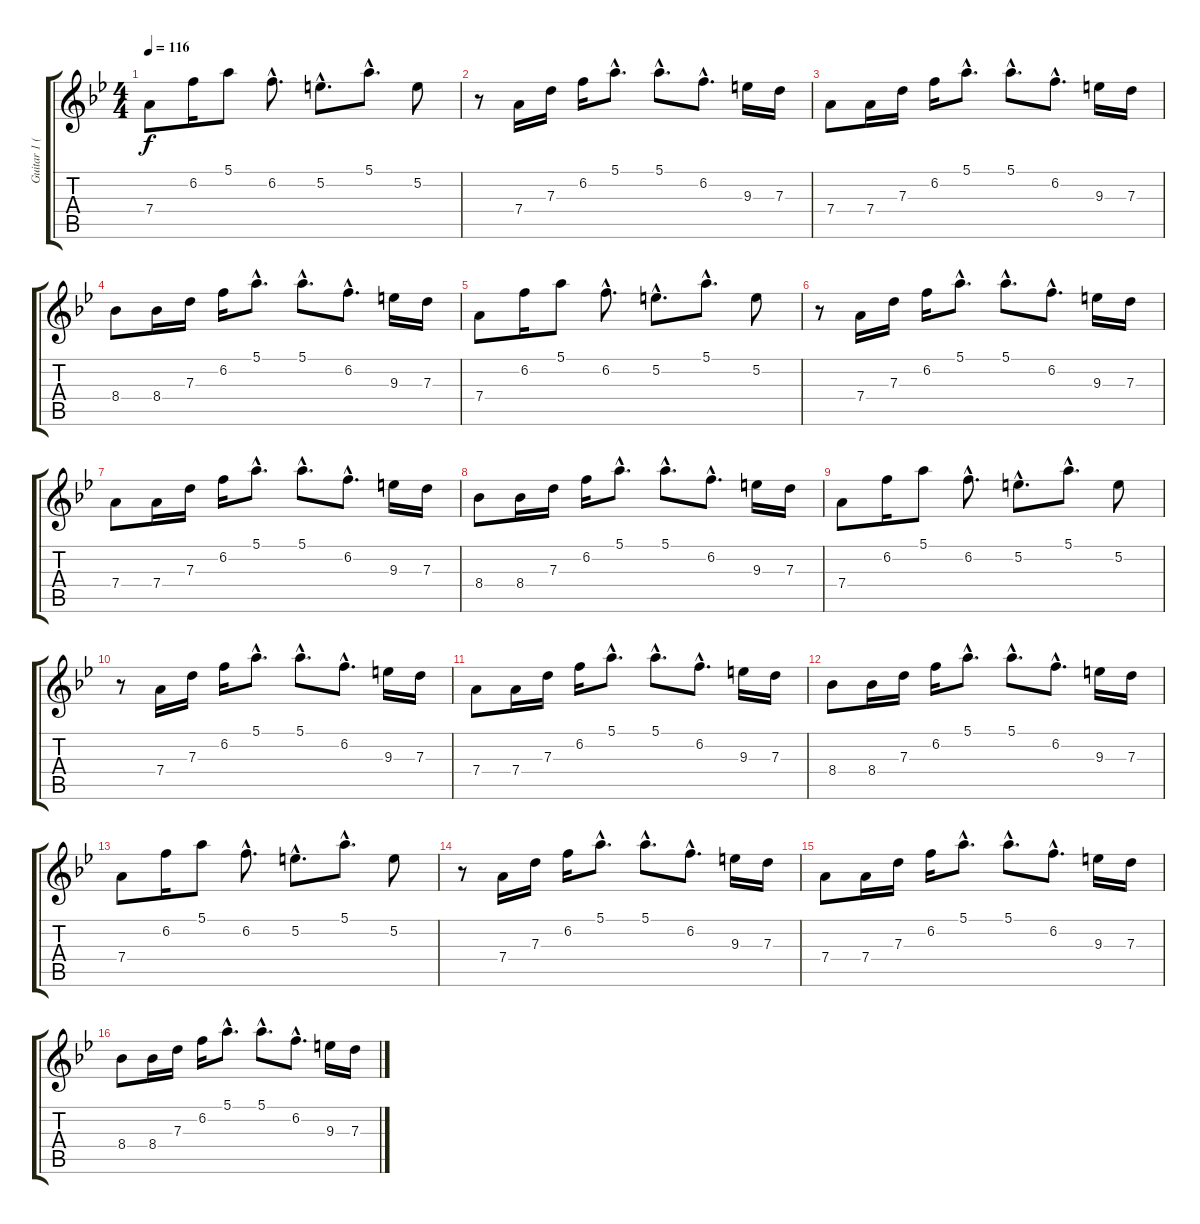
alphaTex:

\track ("Guitar 1 (Hogson)" "Guitar 1 (") {instrument electricguitarjazz}
\staff {score tabs}
\tuning (E4 B3 G3 D3 A2 E2) {hide}
\ts (4 4)
\tempo 116
\clef g2
\ks bb
7.4.8{dy f} 6.2.16 5.1.8 6.2{hac}.8{d} 5.2{hac}.8{d} 5.1{hac}.8{d} 5.2.8 |
r.8{volume 13 instrument distortionguitar} 7.4.16 7.3.16 6.2.16 5.1{hac}.8{d} 5.1{hac}.8{d} 6.2{hac}.8{d} 9.3.16 7.3.16 |
7.4.8 7.4.16 7.3.16 6.2.16 5.1{hac}.8{d} 5.1{hac}.8{d} 6.2{hac}.8{d} 9.3.16 7.3.16 |
8.4.8 8.4.16 7.3.16 6.2.16 5.1{hac}.8{d} 5.1{hac}.8{d} 6.2{hac}.8{d} 9.3.16 7.3.16 |
7.4.8 6.2.16 5.1.8 6.2{hac}.8{d} 5.2{hac}.8{d} 5.1{hac}.8{d} 5.2.8 |
r.8{volume 13 instrument distortionguitar} 7.4.16 7.3.16 6.2.16 5.1{hac}.8{d} 5.1{hac}.8{d} 6.2{hac}.8{d} 9.3.16 7.3.16 |
7.4.8 7.4.16 7.3.16 6.2.16 5.1{hac}.8{d} 5.1{hac}.8{d} 6.2{hac}.8{d} 9.3.16 7.3.16 |
8.4.8 8.4.16 7.3.16 6.2.16 5.1{hac}.8{d} 5.1{hac}.8{d} 6.2{hac}.8{d} 9.3.16 7.3.16 |
7.4.8 6.2.16 5.1.8 6.2{hac}.8{d} 5.2{hac}.8{d} 5.1{hac}.8{d} 5.2.8 |
r.8{volume 13 instrument distortionguitar} 7.4.16 7.3.16 6.2.16 5.1{hac}.8{d} 5.1{hac}.8{d} 6.2{hac}.8{d} 9.3.16 7.3.16 |
7.4.8 7.4.16 7.3.16 6.2.16 5.1{hac}.8{d} 5.1{hac}.8{d} 6.2{hac}.8{d} 9.3.16 7.3.16 |
8.4.8 8.4.16 7.3.16 6.2.16 5.1{hac}.8{d} 5.1{hac}.8{d} 6.2{hac}.8{d} 9.3.16 7.3.16 |
7.4.8 6.2.16 5.1.8 6.2{hac}.8{d} 5.2{hac}.8{d} 5.1{hac}.8{d} 5.2.8 |
r.8{volume 13 instrument distortionguitar} 7.4.16 7.3.16 6.2.16 5.1{hac}.8{d} 5.1{hac}.8{d} 6.2{hac}.8{d} 9.3.16 7.3.16 |
7.4.8 7.4.16 7.3.16 6.2.16 5.1{hac}.8{d} 5.1{hac}.8{d} 6.2{hac}.8{d} 9.3.16 7.3.16 |
8.4.8 8.4.16 7.3.16 6.2.16 5.1{hac}.8{d} 5.1{hac}.8{d} 6.2{hac}.8{d} 9.3.16 7.3.16
